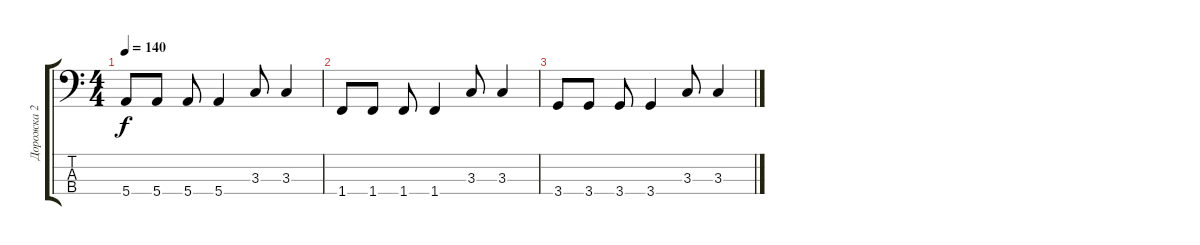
\track ("Дорожка 2" "Дорожка 2") {instrument electricbassfinger}
\staff {score tabs}
\tuning (G2 D2 A1 E1) {hide}
\ts (4 4)
\tempo 140
\clef f4
\ks c
5.4.8{dy f} 5.4.8 5.4.8 5.4.4 3.3.8 3.3.4 |
1.4.8 1.4.8 1.4.8 1.4.4 3.3.8 3.3.4 |
3.4.8 3.4.8 3.4.8 3.4.4 3.3.8 3.3.4
